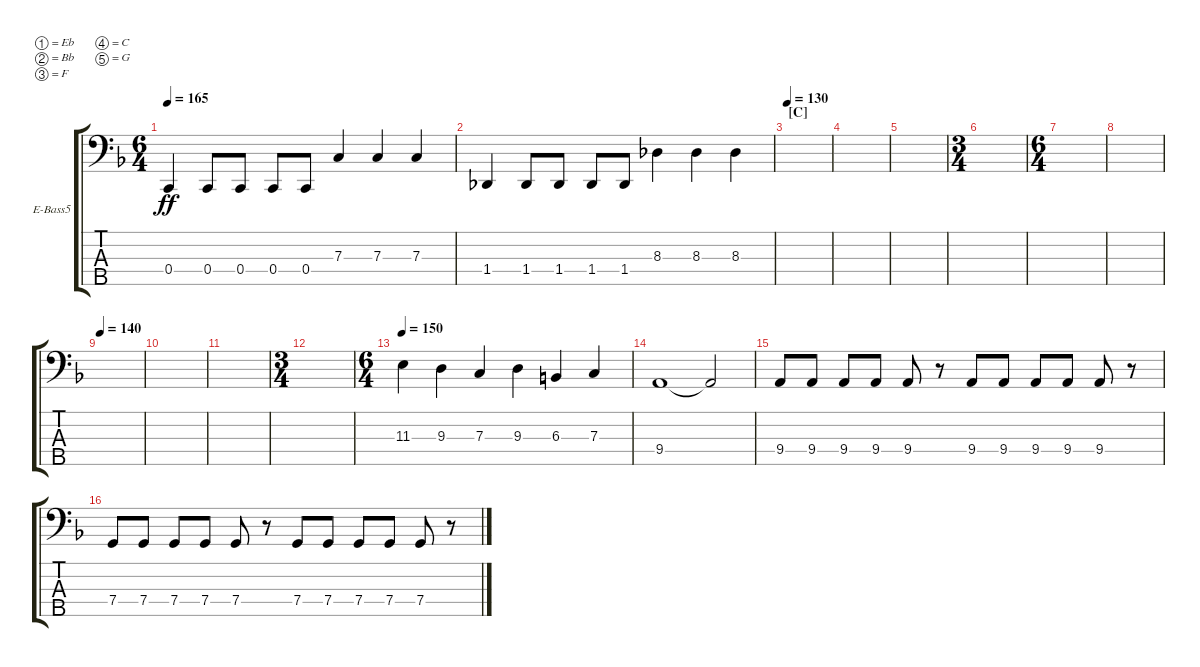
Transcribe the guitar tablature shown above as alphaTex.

\defaultSystemsLayout 4
\bracketExtendMode groupsimilarinstruments
\firstSystemTrackNameOrientation horizontal
\otherSystemsTrackNameOrientation horizontal
\track ("Electric Bass" "E-Bass5") {instrument electricbassfinger}
\staff {score tabs}
\tuning (Eb2 Bb1 F1 C1 G0)
\ts (6 4)
\tempo 165
\clef f4
\ks f
0.4.4{dy ff} 0.4.8 0.4.8 0.4.8 0.4.8 7.3.4 7.3.4 7.3.4 |
1.4.4 1.4.8 1.4.8 1.4.8 1.4.8 8.3.4 8.3.4 8.3.4 |
\section ("C" "")
\tempo 130
|
|
|
\ts (3 4)
|
\ts (6 4)
|
|
\tempo 140
|
|
|
\ts (3 4)
|
\ts (6 4)
\tempo 150
11.3.4 9.3.4 7.3.4 9.3.4 6.3.4 7.3.4 |
9.4.1 9.4{t}.2 |
9.4.8 9.4.8 9.4.8 9.4.8 9.4.8 r.8 9.4.8 9.4.8 9.4.8 9.4.8 9.4.8 r.8 |
7.4.8 7.4.8 7.4.8 7.4.8 7.4.8 r.8 7.4.8 7.4.8 7.4.8 7.4.8 7.4.8 r.8
